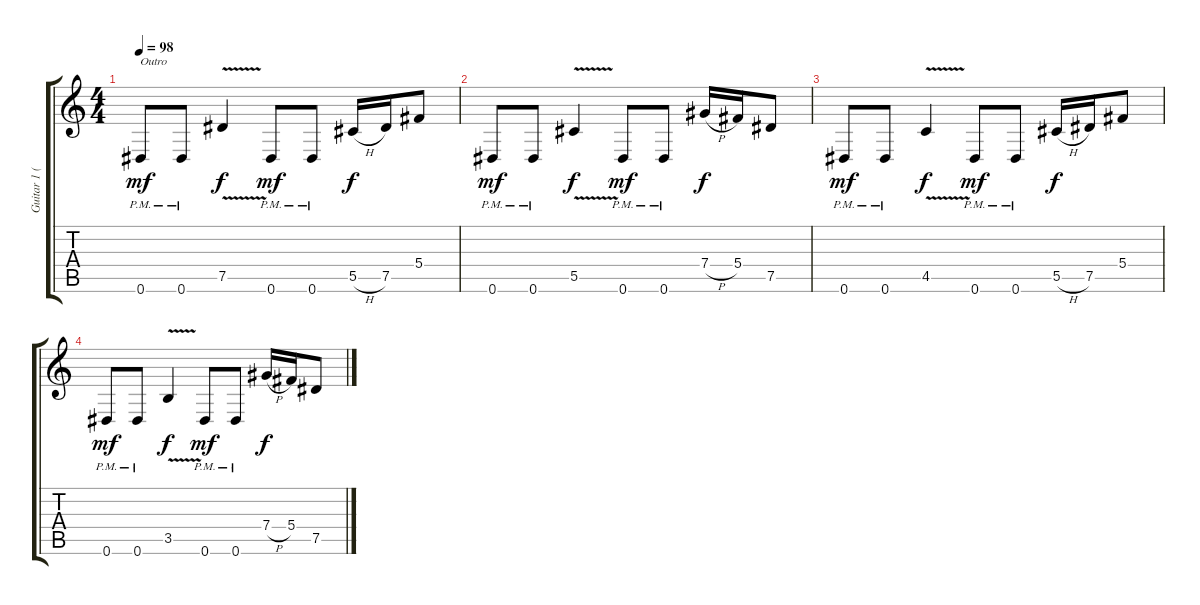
\track ("Guitar 1 (Rhythm)" "Guitar 1 (") {instrument distortionguitar}
\staff {score tabs}
\tuning (Eb4 Bb3 Gb3 Db3 Ab2 Eb2) {hide}
\ts (4 4)
\tempo 98
\clef g2
\ks c
0.6{pm}.8{txt "Outro" dy mf} 0.6{pm}.8 7.5{v}.4{dy f} 0.6{pm}.8{dy mf} 0.6{pm}.8 5.5{h}.16{dy f} 7.5.16 5.4.8 |
0.6{pm}.8{dy mf} 0.6{pm}.8 5.5{v}.4{dy f} 0.6{pm}.8{dy mf} 0.6{pm}.8 7.4{h}.16{dy f} 5.4.16 7.5.8 |
0.6{pm}.8{dy mf} 0.6{pm}.8 4.5{v}.4{dy f} 0.6{pm}.8{dy mf} 0.6{pm}.8 5.5{h}.16{dy f} 7.5.16 5.4.8 |
0.6{pm}.8{dy mf} 0.6{pm}.8 3.5{v}.4{dy f} 0.6{pm}.8{dy mf} 0.6{pm}.8 7.4{h}.16{dy f} 5.4.16 7.5.8
